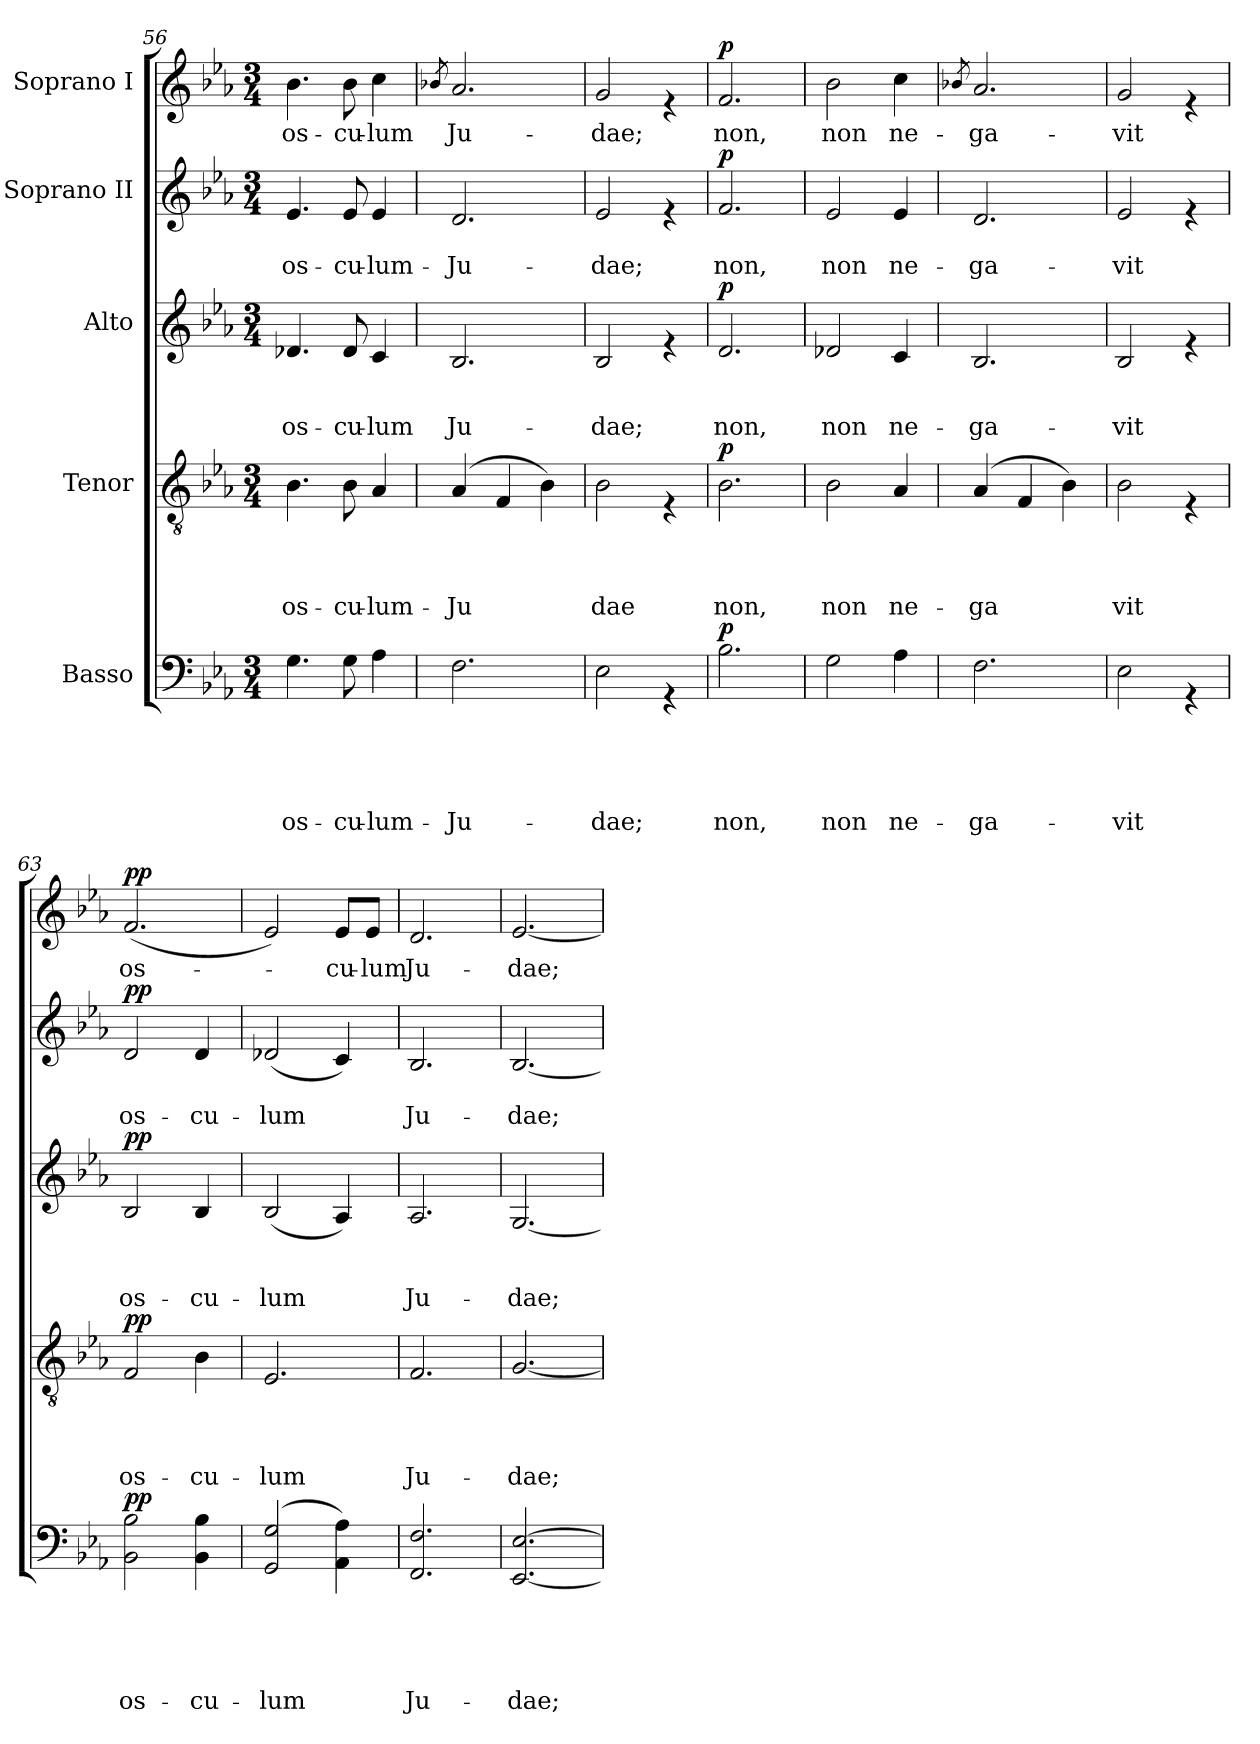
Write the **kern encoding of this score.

**kern	**text	**text	**text	**text	**text	**dynam	**kern	**text	**text	**text	**text	**dynam	**kern	**text	**text	**text	**dynam	**kern	**text	**text	**dynam	**kern	**text	**dynam
*part5	*part5	*part5	*part5	*part5	*part5	*part5	*part4	*part4	*part4	*part4	*part4	*part4	*part3	*part3	*part3	*part3	*part3	*part2	*part2	*part2	*part2	*part1	*part1	*part1
*staff5	*staff5	*staff5	*staff5	*staff5	*staff5	*staff5	*staff4	*staff4	*staff4	*staff4	*staff4	*staff4	*staff3	*staff3	*staff3	*staff3	*staff3	*staff2	*staff2	*staff2	*staff2	*staff1	*staff1	*staff1
*I"Basso	*	*	*	*	*	*	*I"Tenor	*	*	*	*	*	*I"Alto	*	*	*	*	*I"Soprano II	*	*	*	*I"Soprano I	*	*
*clefF4	*	*	*	*	*	*	*clefGv2	*	*	*	*	*	*clefG2	*	*	*	*	*clefG2	*	*	*	*clefG2	*	*
*k[b-e-a-]	*	*	*	*	*	*	*k[b-e-a-]	*	*	*	*	*	*k[b-e-a-]	*	*	*	*	*k[b-e-a-]	*	*	*	*k[b-e-a-]	*	*
*E-:	*	*	*	*	*	*	*E-:	*	*	*	*	*	*E-:	*	*	*	*	*E-:	*	*	*	*E-:	*	*
*M3/4	*	*	*	*	*	*	*M3/4	*	*	*	*	*	*M3/4	*	*	*	*	*M3/4	*	*	*	*M3/4	*	*
=56	=56	=56	=56	=56	=56	=56	=56	=56	=56	=56	=56	=56	=56	=56	=56	=56	=56	=56	=56	=56	=56	=56	=56	=56
!	!	!	!	!	!LO:LY:b	!	!	!	!	!	!LO:LY:b	!	!	!	!	!LO:LY:b	!	!	!	!LO:LY:b	!	!	!LO:LY:b	!
4.G\	.	.	.	.	os-	.	4.B-\	.	.	.	os-	.	4.d-X/	.	.	os-	.	4.e-/	.	os-	.	4.b-\	os-	.
!	!	!	!	!	!LO:LY:b	!	!	!	!	!	!LO:LY:b	!	!	!	!	!LO:LY:b	!	!	!	!LO:LY:b	!	!	!LO:LY:b	!
8G\	.	.	.	.	-cu-	.	8B-\	.	.	.	-cu-	.	8d-/	.	.	-cu-	.	8e-/	.	-cu-	.	8b-\	-cu-	.
!	!	!	!	!	!LO:LY:b	!	!	!	!	!	!LO:LY:b	!	!	!	!	!LO:LY:b	!	!	!	!LO:LY:b	!	!	!LO:LY:b	!
4A-\	.	.	.	.	-lum-	.	4A-/	.	.	.	-lum-	.	4c/	.	.	-lum	.	4e-/	.	-lum-	.	4cc\	-lum	.
=57	=57	=57	=57	=57	=57	=57	=57	=57	=57	=57	=57	=57	=57	=57	=57	=57	=57	=57	=57	=57	=57	=57	=57	=57
.	.	.	.	.	.	.	.	.	.	.	.	.	.	.	.	.	.	.	.	.	.	8qb-X/	.	.
!	!	!	!	!	!LO:LY:b	!	!	!	!	!	!LO:LY:b	!	!	!	!	!LO:LY:b	!	!	!	!LO:LY:b	!	!	!LO:LY:b	!
2.F\	.	.	.	.	-Ju-	.	(<4A-/	.	.	.	-Ju	.	2.B-/	.	.	Ju-	.	2.d/	.	-Ju-	.	2.a-/	Ju-	.
.	.	.	.	.	.	.	4F/	.	.	.	.	.	.	.	.	.	.	.	.	.	.	.	.	.
.	.	.	.	.	.	.	4B-\)	.	.	.	.	.	.	.	.	.	.	.	.	.	.	.	.	.
=58	=58	=58	=58	=58	=58	=58	=58	=58	=58	=58	=58	=58	=58	=58	=58	=58	=58	=58	=58	=58	=58	=58	=58	=58
!	!	!	!	!	!LO:LY:b	!	!	!	!	!	!LO:LY:b	!	!	!	!	!LO:LY:b	!	!	!	!LO:LY:b	!	!	!LO:LY:b	!
2E-\	.	.	.	.	-dae;	.	2B-\	.	.	.	dae	.	2B-/	.	.	-dae;	.	2e-/	.	-dae;	.	2g/	-dae;	.
4rGG	.	.	.	.	.	.	4rE	.	.	.	.	.	4re	.	.	.	.	4re	.	.	.	4re	.	.
=59	=59	=59	=59	=59	=59	=59	=59	=59	=59	=59	=59	=59	=59	=59	=59	=59	=59	=59	=59	=59	=59	=59	=59	=59
!	!	!	!	!	!LO:LY:b	!LO:DY:a	!	!	!	!	!LO:LY:b	!LO:DY:a	!	!	!	!LO:LY:b	!LO:DY:a	!	!	!LO:LY:b	!LO:DY:a	!	!LO:LY:b	!LO:DY:a
2.B-\	.	.	.	.	non,	p	2.B-\	.	.	.	non,	p	2.d/	.	.	non,	p	2.f/	.	non,	p	2.f/	non,	p
!!LO:PB:g=z
=60	=60	=60	=60	=60	=60	=60	=60	=60	=60	=60	=60	=60	=60	=60	=60	=60	=60	=60	=60	=60	=60	=60	=60	=60
!	!	!	!	!	!LO:LY:b	!	!	!	!	!	!LO:LY:b	!	!	!	!	!LO:LY:b	!	!	!	!LO:LY:b	!	!	!LO:LY:b	!
2G\	.	.	.	.	non	.	2B-\	.	.	.	non	.	2d-X/	.	.	non	.	2e-/	.	non	.	2b-\	non	.
!	!	!	!	!	!LO:LY:b	!	!	!	!	!	!LO:LY:b	!	!	!	!	!LO:LY:b	!	!	!	!LO:LY:b	!	!	!LO:LY:b	!
4A-\	.	.	.	.	ne-	.	4A-/	.	.	.	ne-	.	4c/	.	.	ne-	.	4e-/	.	ne-	.	4cc\	ne-	.
=61	=61	=61	=61	=61	=61	=61	=61	=61	=61	=61	=61	=61	=61	=61	=61	=61	=61	=61	=61	=61	=61	=61	=61	=61
.	.	.	.	.	.	.	.	.	.	.	.	.	.	.	.	.	.	.	.	.	.	8qb-X/	.	.
!	!	!	!	!	!LO:LY:b	!	!	!	!	!	!LO:LY:b	!	!	!	!	!LO:LY:b	!	!	!	!LO:LY:b	!	!	!LO:LY:b	!
2.F\	.	.	.	.	-ga-	.	(<4A-/	.	.	.	-ga	.	2.B-/	.	.	-ga-	.	2.d/	.	-ga-	.	2.a-/	-ga-	.
.	.	.	.	.	.	.	4F/	.	.	.	.	.	.	.	.	.	.	.	.	.	.	.	.	.
.	.	.	.	.	.	.	4B-\)	.	.	.	.	.	.	.	.	.	.	.	.	.	.	.	.	.
=62	=62	=62	=62	=62	=62	=62	=62	=62	=62	=62	=62	=62	=62	=62	=62	=62	=62	=62	=62	=62	=62	=62	=62	=62
!	!	!	!	!	!LO:LY:b	!	!	!	!	!	!LO:LY:b	!	!	!	!	!LO:LY:b	!	!	!	!LO:LY:b	!	!	!LO:LY:b	!
2E-\	.	.	.	.	-vit	.	2B-\	.	.	.	vit	.	2B-/	.	.	-vit	.	2e-/	.	-vit	.	2g/	-vit	.
4rGG	.	.	.	.	.	.	4rE	.	.	.	.	.	4re	.	.	.	.	4re	.	.	.	4re	.	.
=63	=63	=63	=63	=63	=63	=63	=63	=63	=63	=63	=63	=63	=63	=63	=63	=63	=63	=63	=63	=63	=63	=63	=63	=63
!	!	!	!	!	!LO:LY:b	!LO:DY:a	!	!	!	!	!LO:LY:b	!LO:DY:a	!	!	!	!LO:LY:b	!LO:DY:a	!	!	!LO:LY:b	!LO:DY:a	!	!LO:LY:b	!LO:DY:a
2BB-\ 2B-\	.	.	.	.	os-	pp	2F/	.	.	.	os-	pp	2B-/	.	.	os-	pp	2d/	.	os-	pp	(<2.f/	os-	pp
!	!	!	!	!	!LO:LY:b	!	!	!	!	!	!LO:LY:b	!	!	!	!	!LO:LY:b	!	!	!	!LO:LY:b	!	!	!	!
4BB-\ 4B-\	.	.	.	.	-cu-	.	4B-\	.	.	.	-cu-	.	4B-/	.	.	-cu-	.	4d/	.	-cu-	.	.	.	.
=64	=64	=64	=64	=64	=64	=64	=64	=64	=64	=64	=64	=64	=64	=64	=64	=64	=64	=64	=64	=64	=64	=64	=64	=64
!	!	!	!	!	!LO:LY:b	!	!	!	!	!	!LO:LY:b	!	!	!	!	!LO:LY:b	!	!	!	!LO:LY:b	!	!	!	!
(<2GG/ 2G/	.	.	.	.	-lum	.	2.E-/	.	.	.	-lum	.	(<2B-/	.	.	-lum	.	(<2d-X/	.	-lum	.	2e-/)	.	.
!	!	!	!	!	!	!	!	!	!	!	!	!	!	!	!	!	!	!	!	!	!	!	!LO:LY:b	!
4AA-\ 4A-\)	.	.	.	.	.	.	.	.	.	.	.	.	4A-/)	.	.	.	.	4c/)	.	.	.	8e-/L	-cu-	.
!	!	!	!	!	!	!	!	!	!	!	!	!	!	!	!	!	!	!	!	!	!	!	!LO:LY:b	!
.	.	.	.	.	.	.	.	.	.	.	.	.	.	.	.	.	.	.	.	.	.	8e-/J	-lum	.
=65	=65	=65	=65	=65	=65	=65	=65	=65	=65	=65	=65	=65	=65	=65	=65	=65	=65	=65	=65	=65	=65	=65	=65	=65
!	!	!	!	!	!LO:LY:b	!	!	!	!	!	!LO:LY:b	!	!	!	!	!LO:LY:b	!	!	!	!LO:LY:b	!	!	!LO:LY:b	!
2.FF/ 2.F/	.	.	.	.	Ju-	.	2.F/	.	.	.	Ju-	.	2.A-/	.	.	Ju-	.	2.B-/	.	Ju-	.	2.d/	Ju-	.
=66	=66	=66	=66	=66	=66	=66	=66	=66	=66	=66	=66	=66	=66	=66	=66	=66	=66	=66	=66	=66	=66	=66	=66	=66
!	!	!	!	!	!LO:LY:b	!	!	!	!	!	!LO:LY:b	!	!	!	!	!LO:LY:b	!	!	!	!LO:LY:b	!	!	!LO:LY:b	!
[<2.EE-/ [<2.E-/	.	.	.	.	-dae;	.	[<2.G/	.	.	.	-dae;	.	[<2.G/	.	.	-dae;	.	[<2.B-/	.	-dae;	.	[<2.e-/	-dae;	.
=	=	=	=	=	=	=	=	=	=	=	=	=	=	=	=	=	=	=	=	=	=	=	=	=
*-	*-	*-	*-	*-	*-	*-	*-	*-	*-	*-	*-	*-	*-	*-	*-	*-	*-	*-	*-	*-	*-	*-	*-	*-
